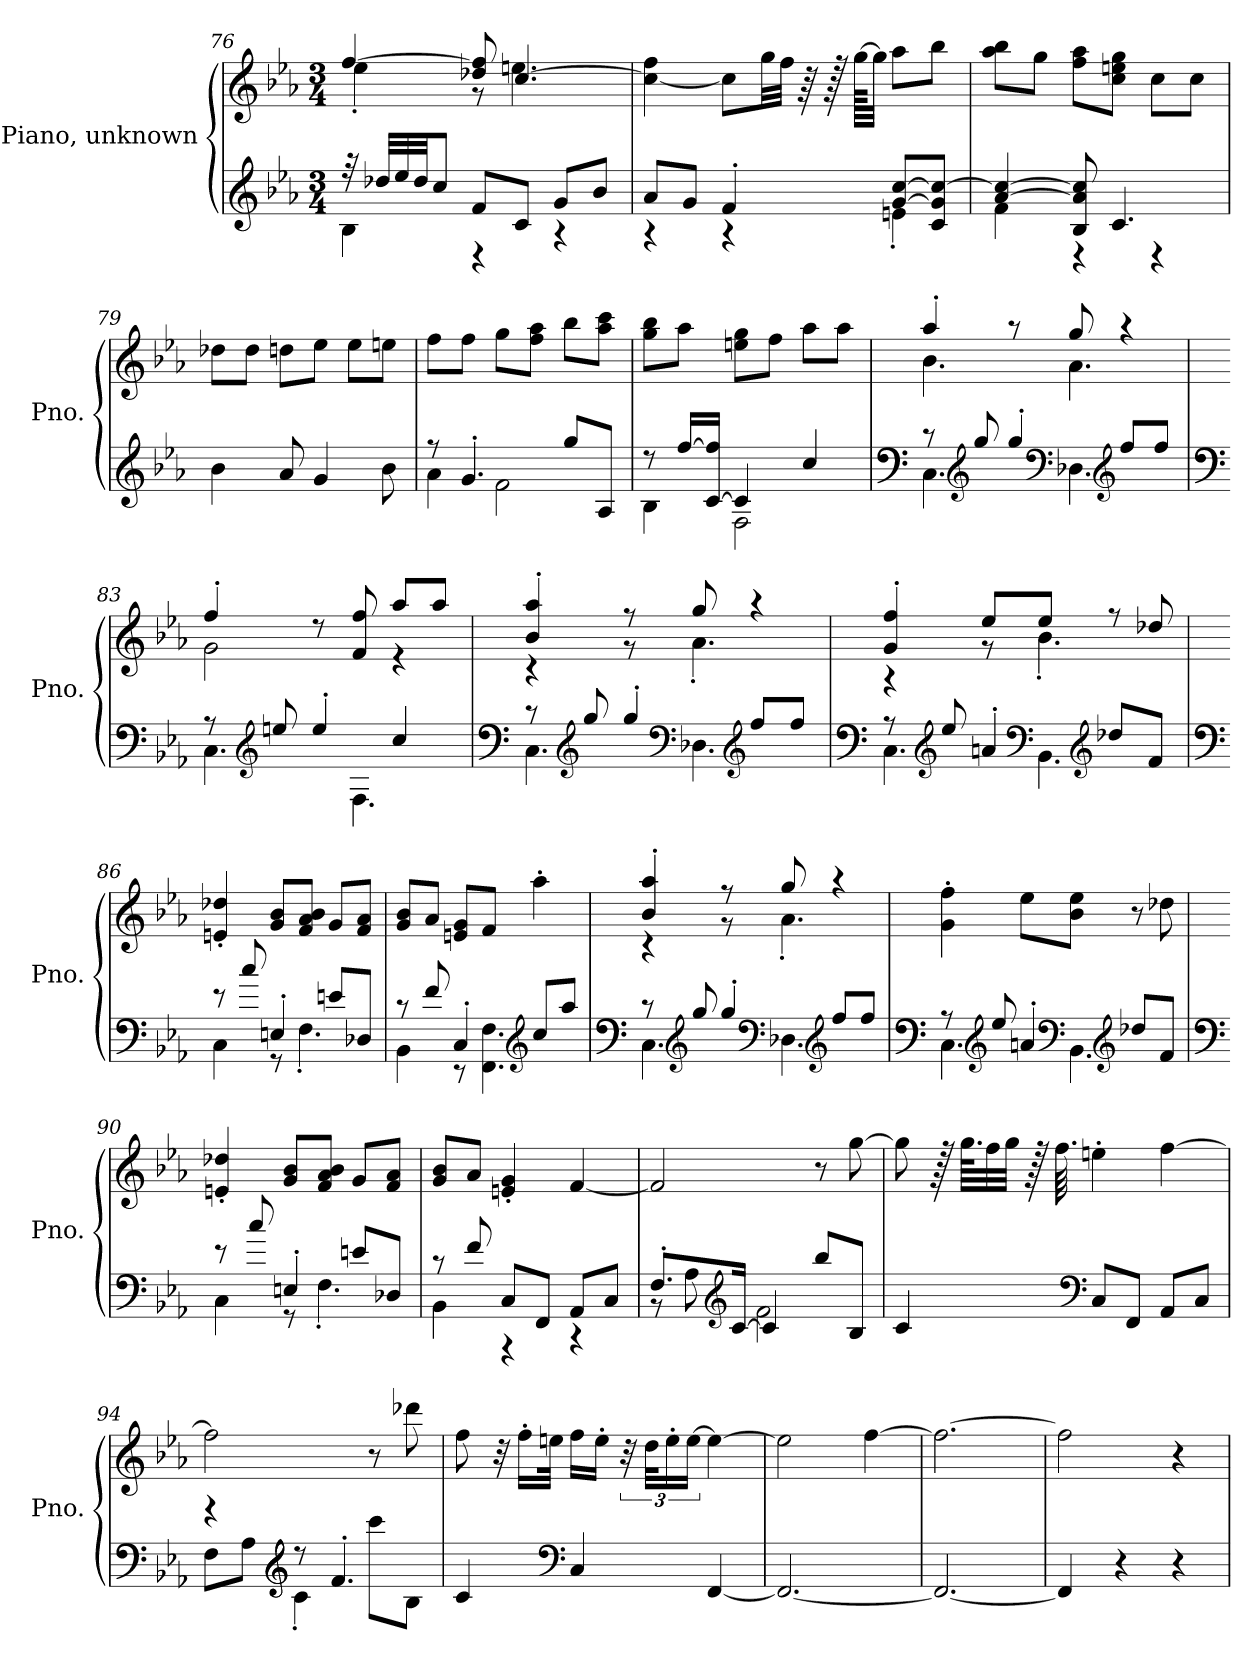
**kern	**kern
*part1	*part1
*staff2	*staff1
*I"Piano, unknown	*
*I'Pno.	*
!!LO:LB:g=z
*clefG2	*clefG2
*k[b-e-a-]	*k[b-e-a-]
*M3/4	*M3/4
=76	=76
*^	*^
32r	4B-\	[4ff/	4ee-'\
32dd-X/LLL	.	.	.
32ee-/	.	.	.
32dd-/JJ	.	.	.
8cc/J	.	.	.
8f/L	4r	8dd-X/ 8ff/]	8r
8c/J	.	[4.cc/	4.een\
8g/L	4r	.	.
8b-/J	.	.	.
*	*	*v	*v
=77	=77	=77
8a-/L	4r	4cc\_ 4ff\
8g/J	.	.
4f'/	4r	8cc\L]
.	.	32gg\LL
.	.	32ff\JJJ
.	.	64r
.	.	128r
.	.	[128gg\KKLLL
.	.	32gg\JJJ]
[8g/ [8cc/L	4en'\	8aa-\L
8c/ 8g/] 8cc/_J	.	8bb-\J
=78	=78	=78
[4a-/ 4cc/_	4f\	8aa-\ 8bb-\L
.	.	8gg\J
8B-/ 8a-/] 8cc/]	4r	8ff\ 8aa-\L
4.c/	.	8cc\ 8een\ 8gg\J
.	4r	8cc\L
.	.	8cc\J
*v	*v	*
=79	=79
4b-\	8dd-X\L
.	8dd-\J
8a-/	8ddn\L
4g/	8ee-\J
.	8ee-\L
8b-\	8een\J
!!LO:LB:g=z
=80	=80
*^	*
8r	4a-\	8ff\L
4.g'/	.	8ff\J
.	2f\	8gg\L
.	.	8ff\ 8aa-\J
8gg/L	.	8bb-\L
8A-/J	.	8aa-\ 8ccc\J
=81	=81	=81
8r	4B-\	8gg\ 8bb-\L
[16ff/LL	.	8aa-\J
[16c/ 16ff/]JJ	.	.
4c/]	2F\	8een\ 8gg\L
.	.	8ff\J
4cc/	.	8aa-\L
.	.	8aa-\J
=82	=82	=82
*clefF4	*	*
*	*	*^
8r	4.C\	4aa-'/	4.b-\
*clefG2	*	*	*
8gg/	.	.	.
4gg'/	.	8r	.
*clefF4	*	*	*
.	4.D-X\	8gg/	4.a-\
*clefG2	*	*	*
8ff/L	.	4r	.
8ff/J	.	.	.
!!LO:LB:g=z	!!
=83	=83	=83	=83
*clefF4	*	*	*
8r	4.C\	4ff'/	2g\
*clefG2	*	*	*
8een/	.	.	.
4ee'/	.	8r	.
.	4.F\	8f/ 8ff/	.
4cc/	.	8aa-/L	4r
.	.	8aa-/J	.
=84	=84	=84	=84
*clefF4	*	*	*
8r	4.C\	4b-/' 4aa-/'	4r
*clefG2	*	*	*
8gg/	.	.	.
4gg'/	.	8r	8r
*clefF4	*	*	*
.	4.D-X\	8gg/	4.a-'\
*clefG2	*	*	*
8ff/L	.	4r	.
8ff/J	.	.	.
=85	=85	=85	=85
*clefF4	*	*	*
8r	4.C\	4g/' 4ff/'	4r
*clefG2	*	*	*
8ee-/	.	.	.
4an'/	.	8ee-/L	8r
*clefF4	*	*	*
.	4.BB-\	8ee-/J	4.b-'\
*clefG2	*	*	*
8dd-X/L	.	8r	.
8f/J	.	8dd-X/	.
*	*	*v	*v
!!LO:LB:g=z
=86	=86	=86
*clefF4	*	*
8r	4C\	4en/' 4dd-X/'
8cc/	.	.
4En'/	8r	8g/ 8b-/L
.	4.F'\	8f/ 8a-/ 8b-/J
8en/L	.	8g/L
8D-X/J	.	8f/ 8a-/J
=87	=87	=87
8r	4BB-\	8g/ 8b-/L
8f/	.	8a-/J
4C'/	8r	8en/ 8g/L
.	4.FF\ 4.F\	8f/J
*clefG2	*	*
8cc/L	.	4aa-'\
8aa-/J	.	.
=88	=88	=88
*clefF4	*	*
*	*	*^
8r	4.C\	4b-/' 4aa-/'	4r
*clefG2	*	*	*
8gg/	.	.	.
4gg'/	.	8r	8r
*clefF4	*	*	*
.	4.D-X\	8gg/	4.a-'\
*clefG2	*	*	*
8ff/L	.	4r	.
8ff/J	.	.	.
*	*	*v	*v
!!LO:PB:g=z
=89	=89	=89
*clefF4	*	*
8r	4.C\	4g\' 4ff\'
*clefG2	*	*
8ee-/	.	.
4an'/	.	8ee-\L
*clefF4	*	*
.	4.BB-\	8b-\ 8ee-\J
*clefG2	*	*
8dd-X/L	.	8r
8f/J	.	8dd-X\
=90	=90	=90
*clefF4	*	*
8r	4C\	4en/' 4dd-X/'
8cc/	.	.
4En'/	8r	8g/ 8b-/L
.	4.F'\	8f/ 8a-/ 8b-/J
8en/L	.	8g/L
8D-X/J	.	8f/ 8a-/J
=91	=91	=91
8r	4BB-\	8g/ 8b-/L
8f/	.	8a-/J
8C/L	4r	4en/' 4g/'
8FF/J	.	.
8AA-/L	4r	[4f/
8C/J	.	.
=92	=92	=92
8.F'/L	8r	2f/]
.	8A-\	.
*clefG2	*	*
[16c/Jk	.	.
4c/]	2f\	.
8bb-/L	.	8r
8B-/J	.	[8gg\
*v	*v	*
!!LO:LB:g=z
=93	=93
4c/	8gg\]
.	128r
.	64.gg\KLLL
.	32ff\
.	32gg\JJJ
.	128r
.	64.ff\
*clefF4	*
8C/L	4een'\
8FF/J	.
8AA-/L	[4ff\
8C/J	.
=94	=94
*^	*
4r	8F\L	2ff\]
.	8A-\J	.
*clefG2	*	*
8r	4c'\	.
4.f'/	.	.
.	8ccc\L	8r
.	8B-\J	8ddd-X\
*v	*v	*
=95	=95
4c/	8ff\
.	32r
.	16ff'\LL
.	32een\JJk
*clefF4	*
4C/	16ff\LL
.	16ee'\JJ
.	48r
.	48dd\KLL
.	24ee'\
.	[24ee\JJ
[4FF/	4ee\_
=96	=96
2.FF/_	2ee\]
.	[4ff\
=97	=97
2.FF/_	2.ff\_
!!LO:LB:g=z
=98	=98
4FF/]	2ff\]
4r	.
4r	4r
=	=
*-	*-
